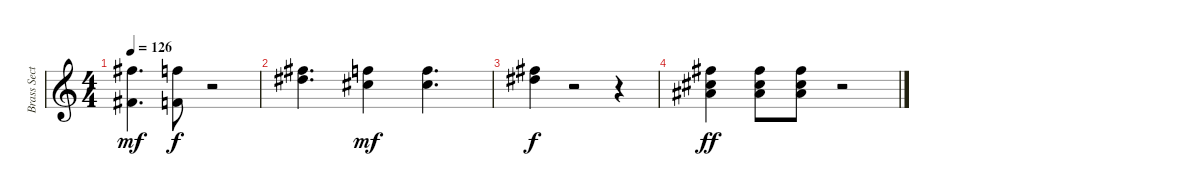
\track ("Brass Section 1" "Brass Sect") {instrument brasssection}
\staff {score}
\tuning (E4 B3 G3 D3 A2 E2) {hide}
\ts (4 4)
\tempo 126
\clef g2
\ks c
(14.1 16.4).4{d dy mf} (13.1 15.4).8{dy f} r.2 |
(14.1 16.2).4{d} (13.1 14.2).4{dy mf} (13.1 14.2).4{d} |
(14.1 16.2).4{dy f} r.2 r.4 |
(14.1 14.2 15.3).4{dy ff} (14.1 14.2 15.3).8 (14.1 14.2 15.3).8 r.2
